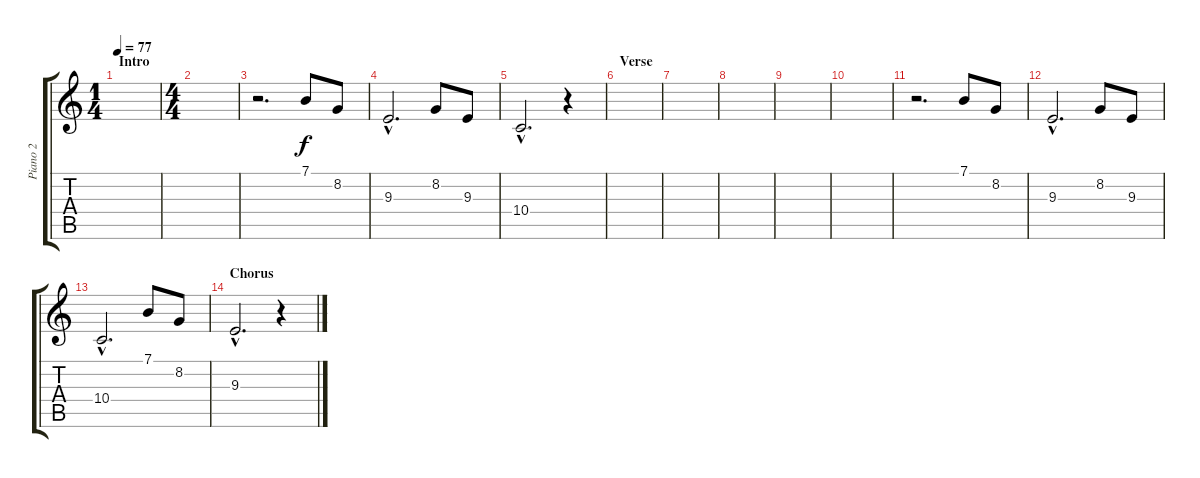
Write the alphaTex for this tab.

\track ("Piano 2" "Piano 2") {instrument electricpiano2}
\staff {score tabs}
\tuning (E4 B3 G3 D3 A2 E2) {hide}
\ts (1 4)
\section ("" "Intro")
\tempo 77
\clef g2
\ks c
|
\ts (4 4)
|
r.2{d} 7.1.8 8.2.8 |
9.3{hac}.2{d} 8.2.8 9.3.8 |
10.4{hac}.2{d} r.4 |
\section ("" "Verse")
|
|
|
|
|
r.2{d} 7.1.8 8.2.8 |
9.3{hac}.2{d} 8.2.8 9.3.8 |
10.4{hac}.2{d} 7.1.8 8.2.8 |
\section ("" "Chorus")
9.3{hac}.2{d} r.4
